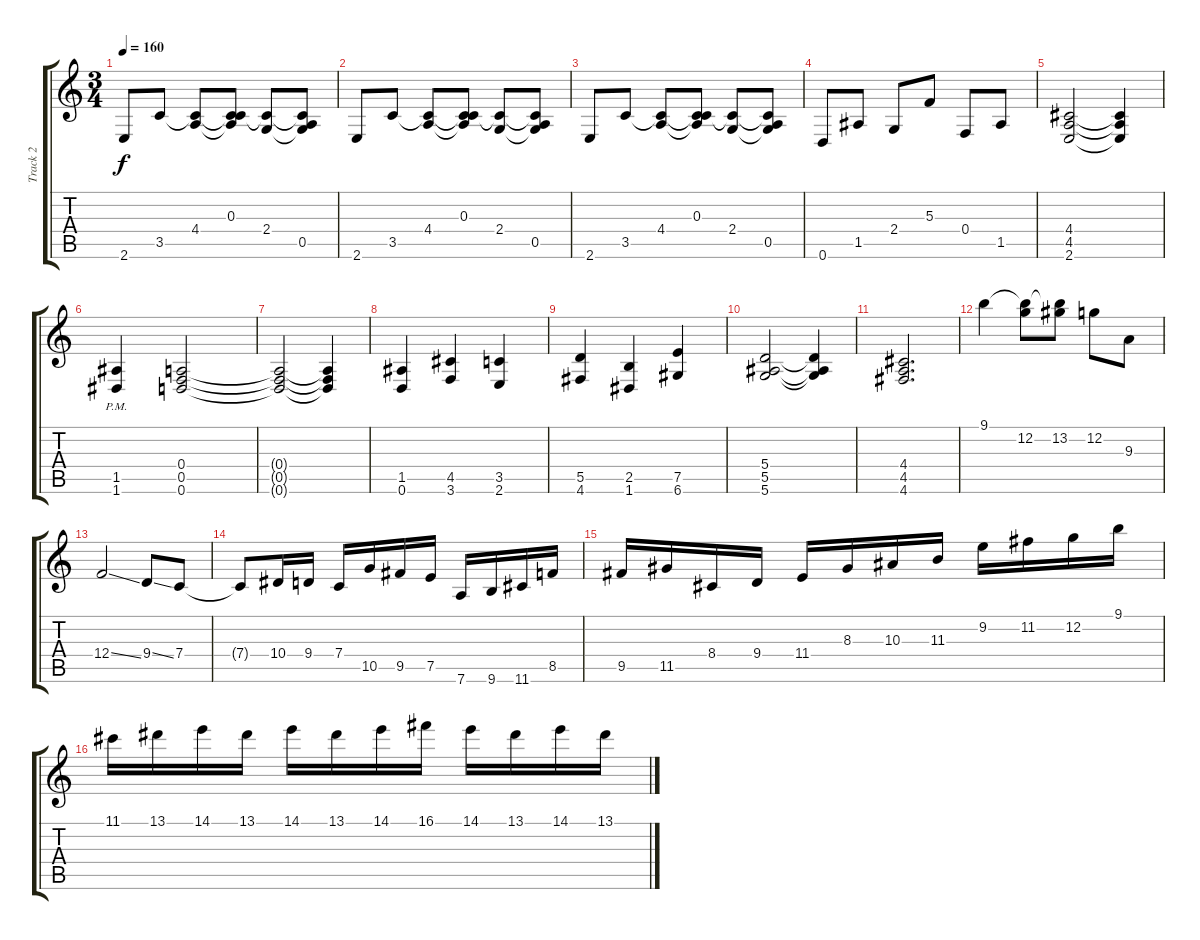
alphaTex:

\track ("Track 2" "Track 2") {instrument distortionguitar}
\staff {score tabs}
\tuning (D4 G3 C3 F2 A2 D2) {hide}
\ts (3 4)
\tempo 160
\clef g2
\ks c
2.6.8{dy f} 3.5.8 (4.4 3.5{t}).8 (0.3 4.4{t} 3.5{t}).8 (0.3{t} 2.4).8 (0.3{t} 2.4{t} 0.5).8 |
2.6.8 3.5.8 (4.4 3.5{t}).8 (0.3 4.4{t} 3.5{t}).8 (0.3{t} 2.4).8 (0.3{t} 2.4{t} 0.5).8 |
2.6.8 3.5.8 (4.4 3.5{t}).8 (0.3 4.4{t} 3.5{t}).8 (0.3{t} 2.4).8 (0.3{t} 2.4{t} 0.5).8 |
0.6.8 1.5.8 2.4.8 5.3.8 0.4.8 1.5.8 |
(4.4 4.5 2.6).2 (4.4{t} 4.5{t} 2.6{t}).4 |
(1.5{pm} 1.6{pm}).4 (0.4 0.5 0.6).2 |
(0.4{t} 0.5{t} 0.6{t}).2 (0.4{t} 0.5{t} 0.6{t}).4 |
(1.5 0.6).4 (4.5 3.6).4 (3.5 2.6).4 |
(5.5 4.6).4 (2.5 1.6).4 (7.5 6.6).4 |
(5.4 5.5 5.6).2 (5.4{t} 5.5{t} 5.6{t}).4 |
(4.4 4.5 4.6).2{d} |
9.1.4 (9.1{t} 12.2).8 (9.1{t} 13.2).8 12.2.8 9.3.8 |
12.4{ss}.2 9.4{ss}.8 7.4.8 |
7.4{t}.8 10.4.16 9.4.16 7.4.16 10.5.16 9.5.16 7.5.16 7.6.16 9.6.16 11.6.16 8.5.16 |
9.5.16 11.5.16 8.4.16 9.4.16 11.4.16 8.3.16 10.3.16 11.3.16 9.2.16 11.2.16 12.2.16 9.1.16 |
11.1.16 13.1.16 14.1.16 13.1.16 14.1.16 13.1.16 14.1.16 16.1.16 14.1.16 13.1.16 14.1.16 13.1.16
